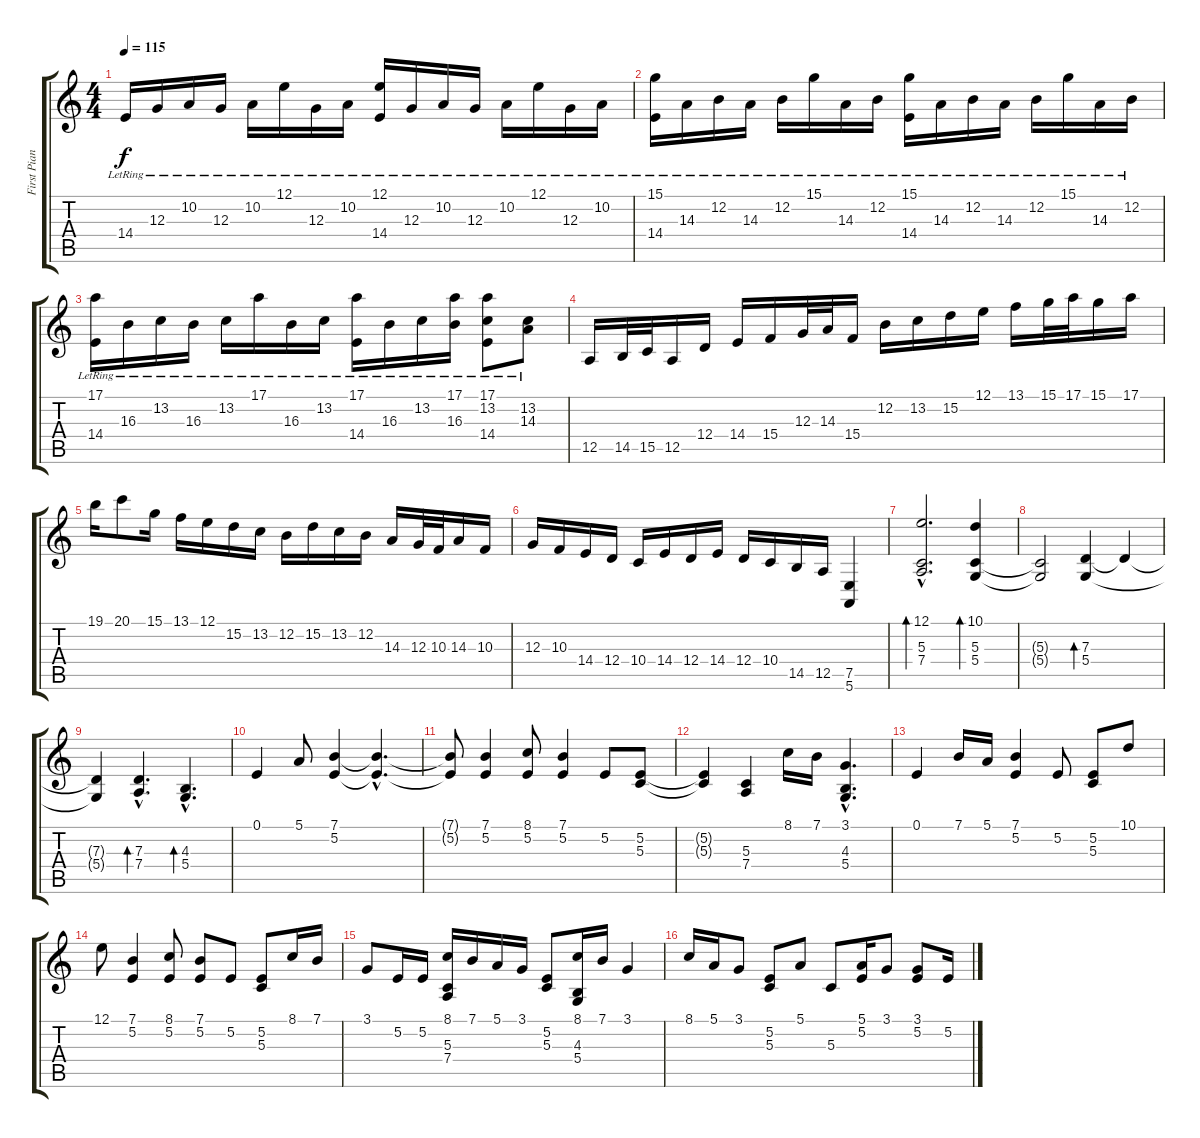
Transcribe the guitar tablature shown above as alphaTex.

\track ("First Piano" "First Pian") {instrument acousticgrandpiano}
\staff {score tabs}
\tuning (E4 B3 G3 D3 A2 E2) {hide}
\ts (4 4)
\tempo 115
\clef g2
\ks c
14.4{lr}.16{dy f} 12.3{lr}.16 10.2{lr}.16 12.3{lr}.16 10.2{lr}.16 12.1{lr}.16 12.3{lr}.16 10.2{lr}.16 (12.1{lr} 14.4{lr}).16 12.3{lr}.16 10.2{lr}.16 12.3{lr}.16 10.2{lr}.16 12.1{lr}.16 12.3{lr}.16 10.2{lr}.16 |
(15.1{lr} 14.4{lr}).16 14.3{lr}.16 12.2{lr}.16 14.3{lr}.16 12.2{lr}.16 15.1{lr}.16 14.3{lr}.16 12.2{lr}.16 (15.1{lr} 14.4{lr}).16 14.3{lr}.16 12.2{lr}.16 14.3{lr}.16 12.2{lr}.16 15.1{lr}.16 14.3{lr}.16 12.2{lr}.16 |
(17.1{lr} 14.4{lr}).16 16.3{lr}.16 13.2{lr}.16 16.3{lr}.16 13.2{lr}.16 17.1{lr}.16 16.3{lr}.16 13.2{lr}.16 (17.1{lr} 14.4{lr}).16 16.3{lr}.16 13.2{lr}.16 (17.1 16.3{lr}).16 (17.1 13.2{lr} 14.4).8 (13.2{lr} 14.3).8 |
12.5.16 14.5.32 15.5.32 12.5.16 12.4.16 14.4.16 15.4.16 12.3.32 14.3.32 15.4.16 12.2.16 13.2.16 15.2.16 12.1.16 13.1.16 15.1.32 17.1.32 15.1.16 17.1.16 |
19.1.16 20.1.8 15.1.16 13.1.16 12.1.16 15.2.16 13.2.16 12.2.16 15.2.16 13.2.16 12.2.16 14.3.16 12.3.32 10.3.32 14.3.16 10.3.16 |
12.3.16 10.3.16 14.4.16 12.4.16 10.4.16 14.4.16 12.4.16 14.4.16 12.4.16 10.4.16 14.5.16 12.5.16 (7.5 5.6).4 |
(12.1{hac} 5.3{hac} 7.4{hac}).2{d bd 60} (10.1 5.3 5.4).4{bd 60} |
(5.3{t} 5.4{t}).2 (7.3 5.4).4{bd 60} 7.3{t}.4 |
(7.3{t} 5.4{t}).4 (7.3{hac} 7.4{hac}).4{d bd 60} (4.3{hac} 5.4{hac}).4{d bd 60} |
0.1.4 5.1.8 (7.1 5.2).4 (7.1{hac t} 5.2{hac t}).4{d} |
(7.1{t} 5.2{t}).8 (7.1 5.2).4 (8.1 5.2).8 (7.1 5.2).4 5.2.8 (5.2 5.3).8 |
(5.2{t} 5.3{t}).4 (5.3 7.4).4 8.1.16 7.1.16 (3.1{hac} 4.3{hac} 5.4{hac}).4{d} |
0.1.4 7.1.16 5.1.16 (7.1 5.2).4 5.2.8 (5.2 5.3).8 10.1.8 |
12.1.8 (7.1 5.2).4 (8.1 5.2).8 (7.1 5.2).8 5.2.8 (5.2 5.3).8 8.1.16 7.1.16 |
3.1.8 5.2.16 5.2.16 (8.1 5.3 7.4).16 7.1.16 5.1.16 3.1.16 (5.2 5.3).8 (8.1 4.3 5.4).16 7.1.16 3.1.4 |
8.1.16 5.1.16 3.1.8 (5.2 5.3).8 5.1.8 5.3.8 (5.1 5.2).16 3.1.8 (3.1 5.2).8 5.2.16
